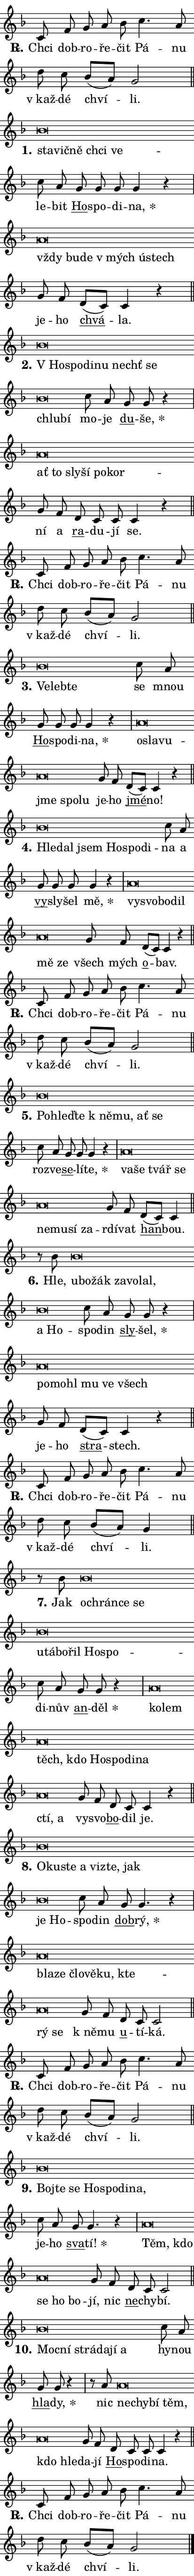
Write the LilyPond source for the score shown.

\version "2.22.1"
\header { tagline = "" }
\paper {
  indent = 0\cm
  top-margin = 0\cm
  right-margin = 0\cm
  bottom-margin = 0\cm
  left-margin = 0\cm
  paper-width = 7\cm
  page-breaking = #ly:one-page-breaking
  system-system-spacing.basic-distance = #11
  score-system-spacing.basic-distance = #11
  ragged-last = ##f
}


%% Author: Thomas Morley
%% https://lists.gnu.org/archive/html/lilypond-user/2020-05/msg00002.html
#(define (line-position grob)
"Returns position of @var[grob} in current system:
   @code{'start}, if at first time-step
   @code{'end}, if at last time-step
   @code{'middle} otherwise
"
  (let* ((col (ly:item-get-column grob))
         (ln (ly:grob-object col 'left-neighbor))
         (rn (ly:grob-object col 'right-neighbor))
         (col-to-check-left (if (ly:grob? ln) ln col))
         (col-to-check-right (if (ly:grob? rn) rn col))
         (break-dir-left
           (and
             (ly:grob-property col-to-check-left 'non-musical #f)
             (ly:item-break-dir col-to-check-left)))
         (break-dir-right
           (and
             (ly:grob-property col-to-check-right 'non-musical #f)
             (ly:item-break-dir col-to-check-right))))
        (cond ((eqv? 1 break-dir-left) 'start)
              ((eqv? -1 break-dir-right) 'end)
              (else 'middle))))

#(define (tranparent-at-line-position vctor)
  (lambda (grob)
  "Relying on @code{line-position} select the relevant enry from @var{vctor}.
Used to determine transparency,"
    (case (line-position grob)
      ((end) (not (vector-ref vctor 0)))
      ((middle) (not (vector-ref vctor 1)))
      ((start) (not (vector-ref vctor 2))))))

noteHeadBreakVisibility =
#(define-music-function (break-visibility)(vector?)
"Makes @code{NoteHead}s transparent relying on @var{break-visibility}"
#{
  \override NoteHead.transparent =
    #(tranparent-at-line-position break-visibility)
#})

#(define delete-ledgers-for-transparent-note-heads
  (lambda (grob)
    "Reads whether a @code{NoteHead} is transparent.
If so this @code{NoteHead} is removed from @code{'note-heads} from
@var{grob}, which is supposed to be @code{LedgerLineSpanner}.
As a result ledgers are not printed for this @code{NoteHead}"
    (let* ((nhds-array (ly:grob-object grob 'note-heads))
           (nhds-list
             (if (ly:grob-array? nhds-array)
                 (ly:grob-array->list nhds-array)
                 '()))
           ;; Relies on the transparent-property being done before
           ;; Staff.LedgerLineSpanner.after-line-breaking is executed.
           ;; This is fragile ...
           (to-keep
             (remove
               (lambda (nhd)
                 (ly:grob-property nhd 'transparent #f))
               nhds-list)))
      ;; TODO find a better method to iterate over grob-arrays, similiar
      ;; to filter/remove etc for lists
      ;; For now rebuilt from scratch
      (set! (ly:grob-object grob 'note-heads)  '())
      (for-each
        (lambda (nhd)
          (ly:pointer-group-interface::add-grob grob 'note-heads nhd))
        to-keep))))

hideNotes = {
  \noteHeadBreakVisibility #begin-of-line-visible
}
unHideNotes = {
  \noteHeadBreakVisibility #all-visible
}

% work-around for resetting accidentals
% https://lilypond.org/doc/v2.23/Documentation/notation/displaying-rhythms#unmetered-music
cadenzaMeasure = {
  \cadenzaOff
  \partial 1024 s1024
  \cadenzaOn
}

#(define-markup-command (accent layout props text) (markup?)
  "Underline accented syllable"
  (interpret-markup layout props
    #{\markup \override #'(offset . 4.3) \underline { #text }#}))

responsum = \markup \concat {
  "R" \hspace #-1.05 \path #0.1 #'((moveto 0 0.07) (lineto 0.9 0.8)) \hspace #0.05 "."
}

\layout {
    \context {
        \Staff
        \remove "Time_signature_engraver"
        \override LedgerLineSpanner.after-line-breaking = #delete-ledgers-for-transparent-note-heads
    }
    \context {
        \Voice {
            \override NoteHead.output-attributes = #'((class . "notehead"))
            \override Hairpin.height = #0.55
        }
    }
    \context {
        \Lyrics {
            \override StanzaNumber.output-attributes = #'((class . "stanzanumber"))
            \override LyricSpace.minimum-distance = #0.9
            \override LyricText.font-name = #"TeX Gyre Schola"
            \override LyricText.font-size = 1
            \override StanzaNumber.font-name = #"TeX Gyre Schola Bold"
            \override StanzaNumber.font-size = 1
        }
    }
}

% magnetic-lyrics.ily
%
%   written by
%     Jean Abou Samra <jean@abou-samra.fr>
%     Werner Lemberg <wl@gnu.org>
%
%   adapted by
%     Jiri Hon <jiri.hon@gmail.com>
%
% Version 2022-Apr-15

% https://www.mail-archive.com/lilypond-user@gnu.org/msg149350.html

#(define (Left_hyphen_pointer_engraver context)
   "Collect syllable-hyphen-syllable occurrences in lyrics and store
them in properties.  This engraver only looks to the left.  For
example, if the lyrics input is @code{foo -- bar}, it does the
following.

@itemize @bullet
@item
Set the @code{text} property of the @code{LyricHyphen} grob between
@q{foo} and @q{bar} to @code{foo}.

@item
Set the @code{left-hyphen} property of the @code{LyricText} grob with
text @q{foo} to the @code{LyricHyphen} grob between @q{foo} and
@q{bar}.
@end itemize

Use this auxiliary engraver in combination with the
@code{lyric-@/text::@/apply-@/magnetic-@/offset!} hook."
   (let ((hyphen #f)
         (text #f))
     (make-engraver
      (acknowledgers
       ((lyric-syllable-interface engraver grob source-engraver)
        (set! text grob)))
      (end-acknowledgers
       ((lyric-hyphen-interface engraver grob source-engraver)
        ;(when (not (grob::has-interface grob 'lyric-space-interface))
          (set! hyphen grob)));)
      ((stop-translation-timestep engraver)
       (when (and text hyphen)
         (ly:grob-set-object! text 'left-hyphen hyphen))
       (set! text #f)
       (set! hyphen #f)))))

#(define (lyric-text::apply-magnetic-offset! grob)
   "If the space between two syllables is less than the value in
property @code{LyricText@/.details@/.squash-threshold}, move the right
syllable to the left so that it gets concatenated with the left
syllable.

Use this function as a hook for
@code{LyricText@/.after-@/line-@/breaking} if the
@code{Left_@/hyphen_@/pointer_@/engraver} is active."
   (let ((hyphen (ly:grob-object grob 'left-hyphen #f)))
     (when hyphen
       (let ((left-text (ly:spanner-bound hyphen LEFT)))
         (when (grob::has-interface left-text 'lyric-syllable-interface)
           (let* ((common (ly:grob-common-refpoint grob left-text X))
                  (this-x-ext (ly:grob-extent grob common X))
                  (left-x-ext
                   (begin
                     ;; Trigger magnetism for left-text.
                     (ly:grob-property left-text 'after-line-breaking)
                     (ly:grob-extent left-text common X)))
                  ;; `delta` is the gap width between two syllables.
                  (delta (- (interval-start this-x-ext)
                            (interval-end left-x-ext)))
                  (details (ly:grob-property grob 'details))
                  (threshold (assoc-get 'squash-threshold details 0.2)))
             (when (< delta threshold)
               (let* (;; We have to manipulate the input text so that
                      ;; ligatures crossing syllable boundaries are not
                      ;; disabled.  For languages based on the Latin
                      ;; script this is essentially a beautification.
                      ;; However, for non-Western scripts it can be a
                      ;; necessity.
                      (lt (ly:grob-property left-text 'text))
                      (rt (ly:grob-property grob 'text))
                      (is-space (grob::has-interface hyphen 'lyric-space-interface))
                      (space (if is-space " " ""))
                      (space-markup (grob-interpret-markup grob " "))
                      (space-size (interval-length (ly:stencil-extent space-markup X)))
                      (extra-delta (if is-space space-size 0))
                      ;; Append new syllable.
                      (ltrt-space (if (and (string? lt) (string? rt))
                                (string-append lt space rt)
                                (make-concat-markup (list lt space rt))))
                      ;; Right-align `ltrt` to the right side.
                      (ltrt-space-markup (grob-interpret-markup
                               grob
                               (make-translate-markup
                                (cons (interval-length this-x-ext) 0)
                                (make-right-align-markup ltrt-space)))))
                 (begin
                   ;; Don't print `left-text`.
                   (ly:grob-set-property! left-text 'stencil #f)
                   ;; Set text and stencil (which holds all collected
                   ;; syllables so far) and shift it to the left.
                   (ly:grob-set-property! grob 'text ltrt-space)
                   (ly:grob-set-property! grob 'stencil ltrt-space-markup)
                   (ly:grob-translate-axis! grob (- (- delta extra-delta)) X))))))))))


#(define (lyric-hyphen::displace-bounds-first grob)
   ;; Make very sure this callback isn't triggered too early.
   (let ((left (ly:spanner-bound grob LEFT))
         (right (ly:spanner-bound grob RIGHT)))
     (ly:grob-property left 'after-line-breaking)
     (ly:grob-property right 'after-line-breaking)
     (ly:lyric-hyphen::print grob)))

squashThreshold = #0.4

\layout {
  \context {
    \Lyrics
    \consists #Left_hyphen_pointer_engraver
    \override LyricText.after-line-breaking =
      #lyric-text::apply-magnetic-offset!
    \override LyricHyphen.stencil = #lyric-hyphen::displace-bounds-first
    \override LyricText.details.squash-threshold = \squashThreshold
    \override LyricHyphen.minimum-distance = 0
    \override LyricHyphen.minimum-length = \squashThreshold
  }
}

squash = \override LyricText.details.squash-threshold = 9999
unSquash = \override LyricText.details.squash-threshold = \squashThreshold

left = \override LyricText.self-alignment-X = #LEFT
unLeft = \revert LyricText.self-alignment-X

starOffset = #(lambda (grob) 
                (let ((x_offset (ly:self-alignment-interface::aligned-on-x-parent grob)))
                  (if (= x_offset 0) 0 (+ x_offset 1.2))))

star = #(define-music-function (syllable)(string?)
"Append star separator at the end of a syllable"
#{
  \once \override LyricText.X-offset = #starOffset
  \lyricmode { \markup {
    #syllable
    \override #'((font-name . "TeX Gyre Schola Bold")) \hspace #0.2 \lower #0.65 \larger "*"
  } }
#})

starAccent = #(define-music-function (syllable)(string?)
"Append star separator at the end of a syllable and make accent"
#{
  \once \override LyricText.X-offset = #starOffset
  \lyricmode { \markup {
    \accent #syllable
    \override #'((font-name . "TeX Gyre Schola Bold")) \hspace #0.2 \lower #0.65 \larger "*"
  } }
#})

breath = #(define-music-function (syllable)(string?)
"Append breathing indicator at the end of a syllable"
#{
  \lyricmode { \markup { #syllable "+" } }
#})

optionalBreath = #(define-music-function (syllable)(string?)
"Append optional breathing indicator at the end of a syllable"
#{
  \lyricmode { \markup { #syllable "(+)" } }
#})


\score {
    <<
        \new Voice = "melody" { \cadenzaOn \key f \major \relative { c'8 f g a bes \bar "" c4. a8 \bar "" d c bes[( a)] g2 \cadenzaMeasure \bar "||" \break }
\relative { bes'\breve*1/16 \hideNotes \breve*1/16 \bar "" \breve*1/16 \bar "" \breve*1/16 \breve*1/16 \bar "" \unHideNotes c8 a \bar "" g g g g4 r \cadenzaMeasure \bar "|" a\breve*1/16 \hideNotes \breve*1/16 \bar "" \breve*1/16 \bar "" \breve*1/16 \bar "" \breve*1/16 \breve*1/16 \bar "" \unHideNotes g8 f \bar "" d[( c)] c4 r \cadenzaMeasure \bar "||" \break }
\relative { bes'\breve*1/16 \hideNotes \breve*1/16 \bar "" \breve*1/16 \bar "" \breve*1/16 \bar "" \breve*1/16 \bar "" \breve*1/16 \bar "" \breve*1/16 \breve*1/16 \bar "" \unHideNotes c8 a \bar "" g8 g r4 \cadenzaMeasure \bar "|" a\breve*1/16 \hideNotes \breve*1/16 \bar "" \breve*1/16 \bar "" \breve*1/16 \bar "" \breve*1/16 \breve*1/16 \bar "" \unHideNotes g8 f \bar "" d c c c4 r \cadenzaMeasure \bar "||" \break }
\relative { c'8 f g a bes \bar "" c4. a8 \bar "" d c bes[( a)] g2 \cadenzaMeasure \bar "||" \break }
\relative { bes'\breve*1/16 \hideNotes \breve*1/16 \breve*1/16 \bar "" \unHideNotes c8 a \bar "" g g g g4 r \cadenzaMeasure \bar "|" a\breve*1/16 \hideNotes \breve*1/16 \bar "" \breve*1/16 \bar "" \breve*1/16 \bar "" \breve*1/16 \breve*1/16 \bar "" \unHideNotes g8 f \bar "" d[( c)] c4 r \cadenzaMeasure \bar "||" \break }
\relative { bes'\breve*1/16 \hideNotes \breve*1/16 \bar "" \breve*1/16 \bar "" \breve*1/16 \bar "" \breve*1/16 \breve*1/16 \bar "" \unHideNotes c8 a \bar "" g g g g4 r \cadenzaMeasure \bar "|" a\breve*1/16 \hideNotes \breve*1/16 \bar "" \breve*1/16 \bar "" \breve*1/16 \bar "" \breve*1/16 \breve*1/16 \bar "" \unHideNotes g8 f \bar "" d[( c)] c4 r \cadenzaMeasure \bar "||" \break }
\relative { c'8 f g a bes \bar "" c4. a8 \bar "" d c bes[( a)] g2 \cadenzaMeasure \bar "||" \break }
\relative { bes'\breve*1/16 \hideNotes \breve*1/16 \bar "" \breve*1/16 \bar "" \breve*1/16 \bar "" \breve*1/16 \bar "" \breve*1/16 \breve*1/16 \bar "" \unHideNotes c8 a \bar "" g g g4 r \cadenzaMeasure \bar "|" a\breve*1/16 \hideNotes \breve*1/16 \bar "" \breve*1/16 \bar "" \breve*1/16 \bar "" \breve*1/16 \bar "" \breve*1/16 \bar "" \breve*1/16 \breve*1/16 \bar "" \unHideNotes g8 f \bar "" d[( c)] c4 \cadenzaMeasure \bar "||" \break }
\relative { r8 bes'8 bes\breve*1/16 \hideNotes \breve*1/16 \bar "" \breve*1/16 \bar "" \breve*1/16 \bar "" \breve*1/16 \bar "" \breve*1/16 \bar "" \breve*1/16 \breve*1/16 \bar "" \unHideNotes c8 a \bar "" g8 g r4 \cadenzaMeasure \bar "|" a\breve*1/16 \hideNotes \breve*1/16 \bar "" \breve*1/16 \bar "" \breve*1/16 \bar "" \breve*1/16 \breve*1/16 \bar "" \unHideNotes g8 f \bar "" d[( c)] c4 r \cadenzaMeasure \bar "||" \break }
\relative { c'8 f g a bes \bar "" c4. a8 \bar "" d c bes[( a)] g4 \cadenzaMeasure \bar "||" \break }
\relative { r8 bes'8 bes\breve*1/16 \hideNotes \breve*1/16 \bar "" \breve*1/16 \bar "" \breve*1/16 \bar "" \breve*1/16 \bar "" \breve*1/16 \bar "" \breve*1/16 \bar "" \breve*1/16 \bar "" \breve*1/16 \breve*1/16 \bar "" \unHideNotes c8 a \bar "" g8 g r4 \cadenzaMeasure \bar "|" a\breve*1/16 \hideNotes \breve*1/16 \bar "" \breve*1/16 \bar "" \breve*1/16 \bar "" \breve*1/16 \bar "" \breve*1/16 \bar "" \breve*1/16 \bar "" \breve*1/16 \bar "" \breve*1/16 \breve*1/16 \bar "" \unHideNotes g8 f \bar "" d c c4 r \cadenzaMeasure \bar "||" \break }
\relative { bes'\breve*1/16 \hideNotes \breve*1/16 \bar "" \breve*1/16 \bar "" \breve*1/16 \bar "" \breve*1/16 \bar "" \breve*1/16 \bar "" \breve*1/16 \bar "" \breve*1/16 \breve*1/16 \bar "" \unHideNotes c8 a \bar "" g8 g4. r4 \cadenzaMeasure \bar "|" a\breve*1/16 \hideNotes \breve*1/16 \bar "" \breve*1/16 \bar "" \breve*1/16 \bar "" \breve*1/16 \bar "" \breve*1/16 \bar "" \breve*1/16 \breve*1/16 \bar "" \unHideNotes g8 f \bar "" d c c2 \cadenzaMeasure \bar "||" \break }
\relative { c'8 f g a bes \bar "" c4. a8 \bar "" d c bes[( a)] g2 \cadenzaMeasure \bar "||" \break }
\relative { bes'\breve*1/16 \hideNotes \breve*1/16 \bar "" \breve*1/16 \bar "" \breve*1/16 \bar "" \breve*1/16 \bar "" \breve*1/16 \breve*1/16 \bar "" \unHideNotes c8 a \bar "" g8 g4. r4 \cadenzaMeasure \bar "|" a\breve*1/16 \hideNotes \breve*1/16 \bar "" \breve*1/16 \bar "" \breve*1/16 \breve*1/16 \bar "" \unHideNotes g8 f \bar "" d c c2 \cadenzaMeasure \bar "||" \break }
\relative { bes'\breve*1/16 \hideNotes \breve*1/16 \bar "" \breve*1/16 \bar "" \breve*1/16 \bar "" \breve*1/16 \breve*1/16 \bar "" \unHideNotes c8 a \bar "" g8 g r4 \cadenzaMeasure \bar "|" r8 a8 a\breve*1/16 \hideNotes \breve*1/16 \bar "" \breve*1/16 \bar "" \breve*1/16 \bar "" \breve*1/16 \breve*1/16 \bar "" \unHideNotes g8 f \bar "" d c c c4 r \cadenzaMeasure \bar "||" \break }
\relative { c'8 f g a bes \bar "" c4. a8 \bar "" d c bes[( a)] g2 \cadenzaMeasure \bar "||" \break } \bar "|." }
        \new Lyrics \lyricsto "melody" { \lyricmode { \set stanza = \responsum
Chci dob -- ro -- ře -- čit Pá -- nu "v kaž" -- dé chví -- li.
\set stanza = "1."
\left sta -- \squash vič -- ně chci ve -- \unLeft \unSquash le -- bit \markup \accent Ho -- spo -- di -- \star na, \left vždy \squash bu -- de "v mých" ú -- stech \unLeft \unSquash je -- ho \markup \accent chvá -- la.
\set stanza = "2."
\left "V Ho" -- \squash spo -- di -- nu nechť se chlu -- bí \unLeft \unSquash mo -- je \markup \accent du -- \star še, \left ať \squash to sly -- ší po -- kor -- \unLeft \unSquash ní a \markup \accent ra -- du -- jí se.
\set stanza = \responsum
Chci dob -- ro -- ře -- čit Pá -- nu "v kaž" -- dé chví -- li.
\set stanza = "3."
\left Ve -- \squash leb -- te \unLeft \unSquash se mnou \markup \accent Ho -- spo -- di -- \star na, \left o -- \squash sla -- vu -- jme spo -- lu \unLeft \unSquash je -- ho \markup \accent jmé -- no!
\set stanza = "4."
\left Hle -- \squash dal jsem Ho -- spo -- di -- \unLeft \unSquash na a \markup \accent vy -- sly -- šel \star mě, \left vy -- \squash svo -- bo -- dil mě ze \unLeft \unSquash všech mých \markup \accent o -- bav.
\set stanza = \responsum
Chci dob -- ro -- ře -- čit Pá -- nu "v kaž" -- dé chví -- li.
\set stanza = "5."
\left Po -- \squash hleď -- te "k ně" -- mu, ať se \unLeft \unSquash roz -- ve -- \markup \accent se -- lí -- \star te, \left va -- \squash še tvář se ne -- mu -- sí za -- \unLeft \unSquash rdí -- vat \markup \accent han -- bou.
\set stanza = "6."
Hle, \left u -- \squash bo -- žák za -- vo -- lal, a Ho -- \unLeft \unSquash spo -- din \markup \accent sly -- \star šel, \left po -- \squash mo -- hl mu ve všech \unLeft \unSquash je -- ho \markup \accent stra -- stech.
\set stanza = \responsum
Chci dob -- ro -- ře -- čit Pá -- nu "v kaž" -- dé chví -- li.
\set stanza = "7."
Jak \left o -- \squash chrán -- ce se u -- tá -- bo -- řil Ho -- spo -- \unLeft \unSquash di -- nův \markup \accent an -- \star děl \left ko -- \squash lem těch, kdo Ho -- spo -- di -- na ctí, a \unLeft \unSquash vy -- svo -- \markup \accent bo -- dil je.
\set stanza = "8."
\left O -- \squash ku -- ste a vi -- zte, jak je Ho -- \unLeft \unSquash spo -- din \markup \accent dob -- \star rý, \left bla -- \squash ze člo -- vě -- ku, kte -- rý se \unLeft \unSquash "k ně" -- mu \markup \accent u -- tí -- ká.
\set stanza = \responsum
Chci dob -- ro -- ře -- čit Pá -- nu "v kaž" -- dé chví -- li.
\set stanza = "9."
\left Boj -- \squash te se Ho -- spo -- di -- na, \unLeft \unSquash je -- ho \markup \accent sva -- \star tí! \left Těm, \squash kdo se ho bo -- \unLeft \unSquash jí, nic \markup \accent ne -- chy -- bí.
\set stanza = "10."
\left Moc -- \squash ní strá -- da -- jí a \unLeft \unSquash hy -- nou \markup \accent hla -- \star dy, nic \left ne -- \squash chy -- bí těm, kdo hle -- \unLeft \unSquash da -- jí \markup \accent Ho -- spo -- di -- na.
\set stanza = \responsum
Chci dob -- ro -- ře -- čit Pá -- nu "v kaž" -- dé chví -- li. } }
    >>
    \layout {}
}
